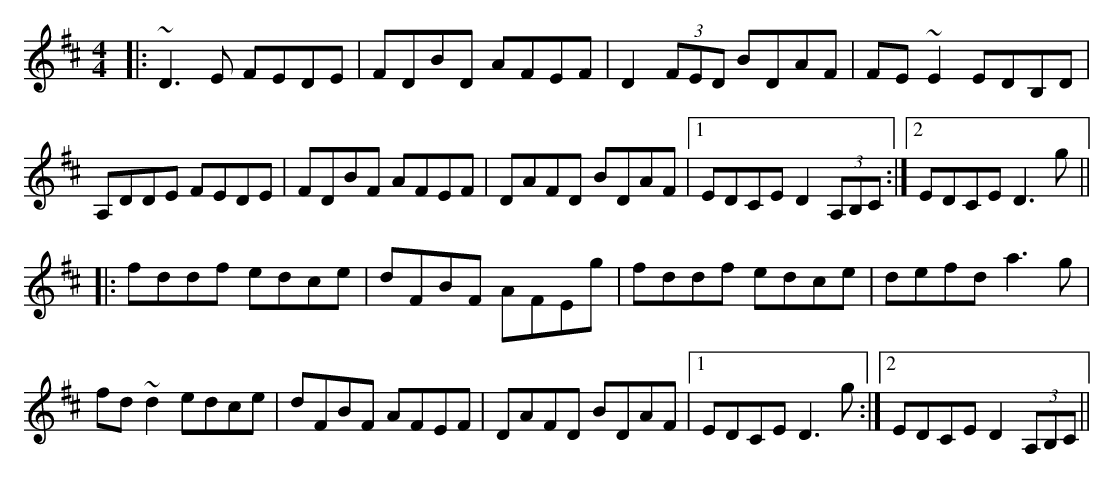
X:1
M:4/4
K:D
|:~D3E FEDE|FDBD AFEF|D2 (3FED BDAF|FE~E2 EDB,D|
A,DDE FEDE|FDBF AFEF|DAFD BDAF|1 EDCE D2 (3A,B,C:|2 EDCE D3g||
|:fddf edce|dFBF AFEg|fddf edce|defd a3g|
fd~d2 edce|dFBF AFEF|DAFD BDAF|1 EDCE D3g:|2 EDCE D2 (3A,B,C||
